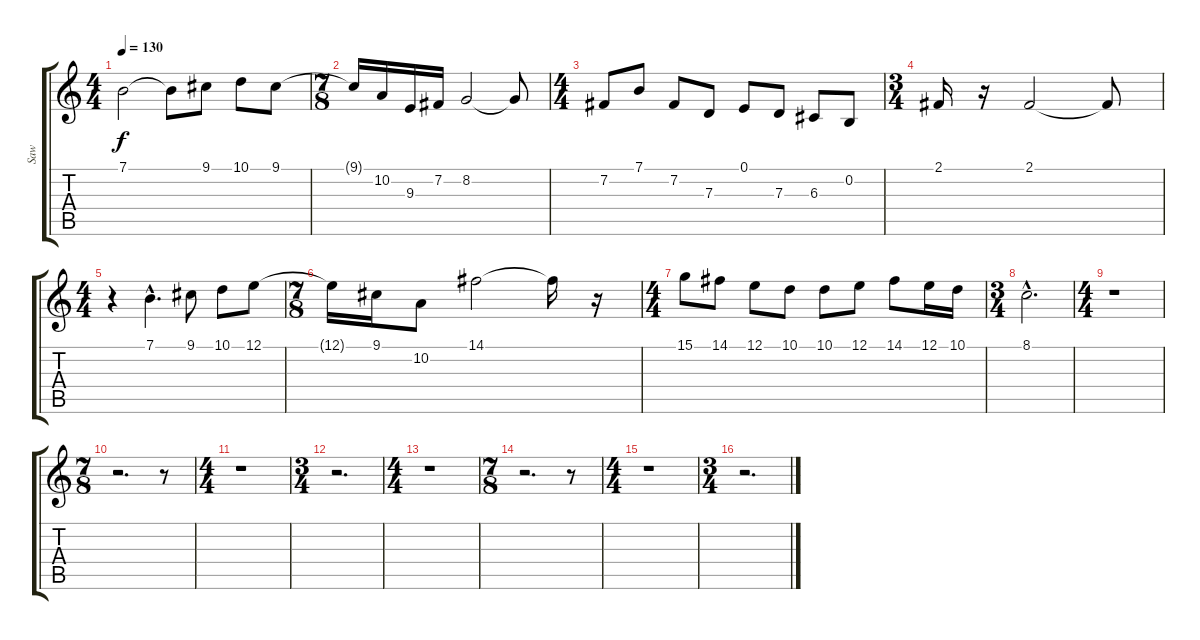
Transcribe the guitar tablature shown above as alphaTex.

\track ("Saw" "Saw") {instrument lead2sawtooth}
\staff {score tabs}
\tuning (E4 B3 G3 D3 A2 E2) {hide}
\ts (4 4)
\tempo 130
\clef g2
\ks c
7.1.2{dy f} 7.1{t}.8 9.1.8 10.1.8 9.1.8 |
\ts (7 8)
9.1{t}.16 10.2.16 9.3.16 7.2.16 8.2.2 8.2{t}.8 |
\ts (4 4)
7.2.8 7.1.8 7.2.8 7.3.8 0.1.8 7.3.8 6.3.8 0.2.8 |
\ts (3 4)
2.1.16 r.16 2.1.2 2.1{t}.8 |
\ts (4 4)
r.4 7.1{hac}.4{d} 9.1.8 10.1.8 12.1.8 |
\ts (7 8)
12.1{t}.16 9.1.16 10.2.8 14.1.2 14.1{t}.16 r.16 |
\ts (4 4)
15.1.8 14.1.8 12.1.8 10.1.8 10.1.8 12.1.8 14.1.8 12.1.16 10.1.16 |
\ts (3 4)
8.1{hac}.2{d} |
\ts (4 4)
r.1 |
\ts (7 8)
r.2{d} r.8 |
\ts (4 4)
r.1 |
\ts (3 4)
r.2{d} |
\ts (4 4)
r.1 |
\ts (7 8)
r.2{d} r.8 |
\ts (4 4)
r.1 |
\ts (3 4)
r.2{d}
